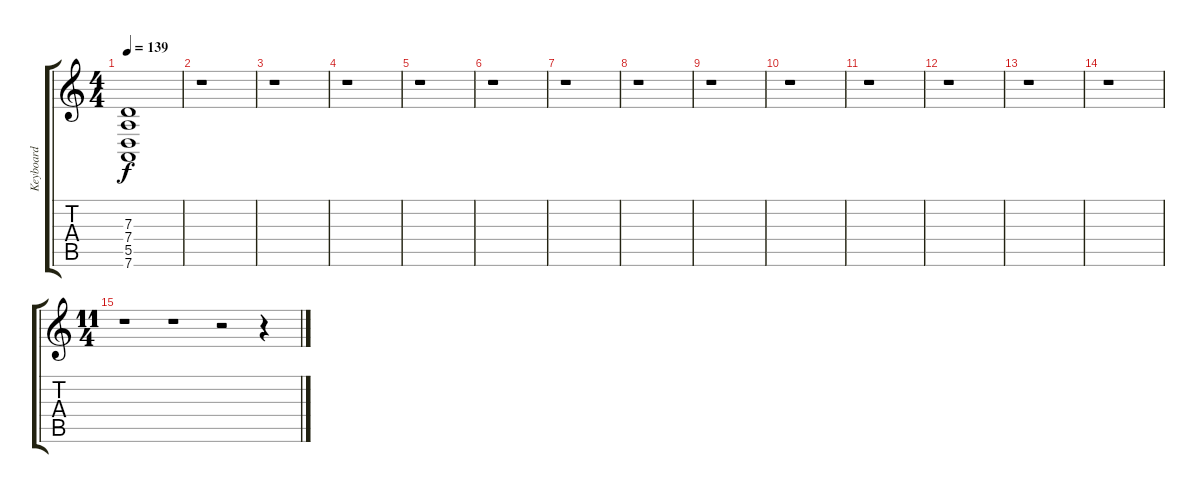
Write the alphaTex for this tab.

\track ("Keyboard" "Keyboard") {instrument lead2sawtooth}
\staff {score tabs}
\tuning (E4 B3 G3 D3 A2 D2) {hide}
\ts (4 4)
\tempo 139
\clef g2
\ks c
(7.3{t} 7.4{t} 5.5{t} 7.6{t}).1{dy f} |
r.1 |
r.1 |
r.1 |
r.1 |
r.1 |
r.1 |
r.1 |
r.1 |
r.1 |
r.1 |
r.1 |
r.1 |
r.1 |
\ts (11 4)
r.1 r.1 r.2 r.4
